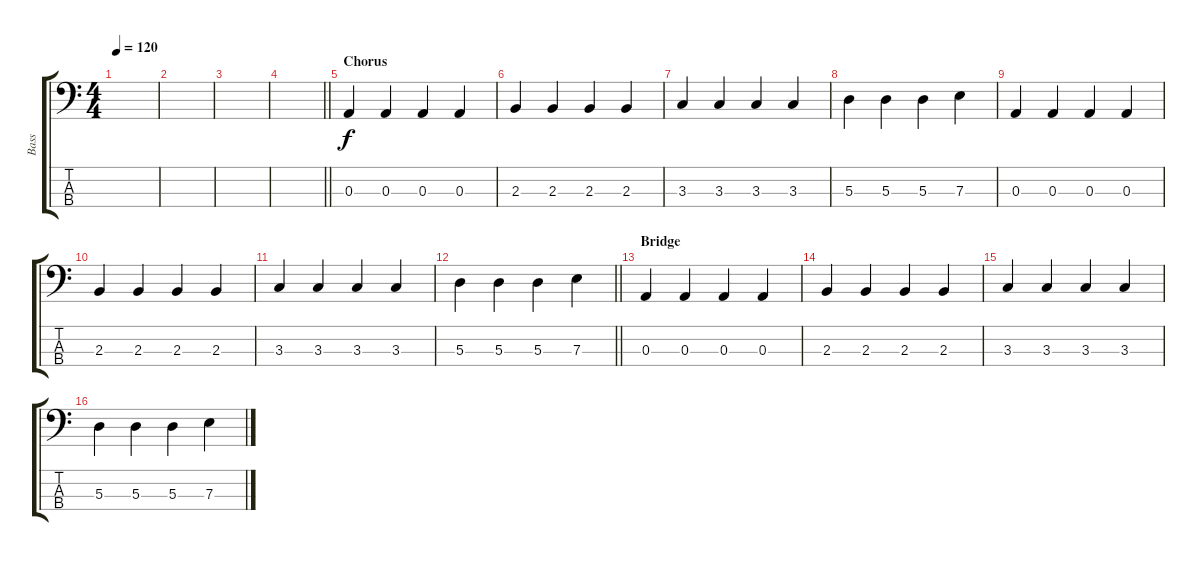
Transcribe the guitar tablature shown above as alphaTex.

\track ("Bass" "Bass") {instrument electricbassfinger}
\staff {score tabs}
\tuning (G2 D2 A1 E1) {hide}
\ts (4 4)
\tempo 120
\clef f4
\ks c
|
|
|
\barLineRight lightlight
|
\section ("" "Chorus")
0.3.4 0.3.4 0.3.4 0.3.4 |
2.3.4 2.3.4 2.3.4 2.3.4 |
3.3.4 3.3.4 3.3.4 3.3.4 |
5.3.4 5.3.4 5.3.4 7.3.4 |
0.3.4 0.3.4 0.3.4 0.3.4 |
2.3.4 2.3.4 2.3.4 2.3.4 |
3.3.4 3.3.4 3.3.4 3.3.4 |
\barLineRight lightlight
5.3.4 5.3.4 5.3.4 7.3.4 |
\section ("" "Bridge")
0.3.4 0.3.4 0.3.4 0.3.4 |
2.3.4 2.3.4 2.3.4 2.3.4 |
3.3.4 3.3.4 3.3.4 3.3.4 |
5.3.4 5.3.4 5.3.4 7.3.4
